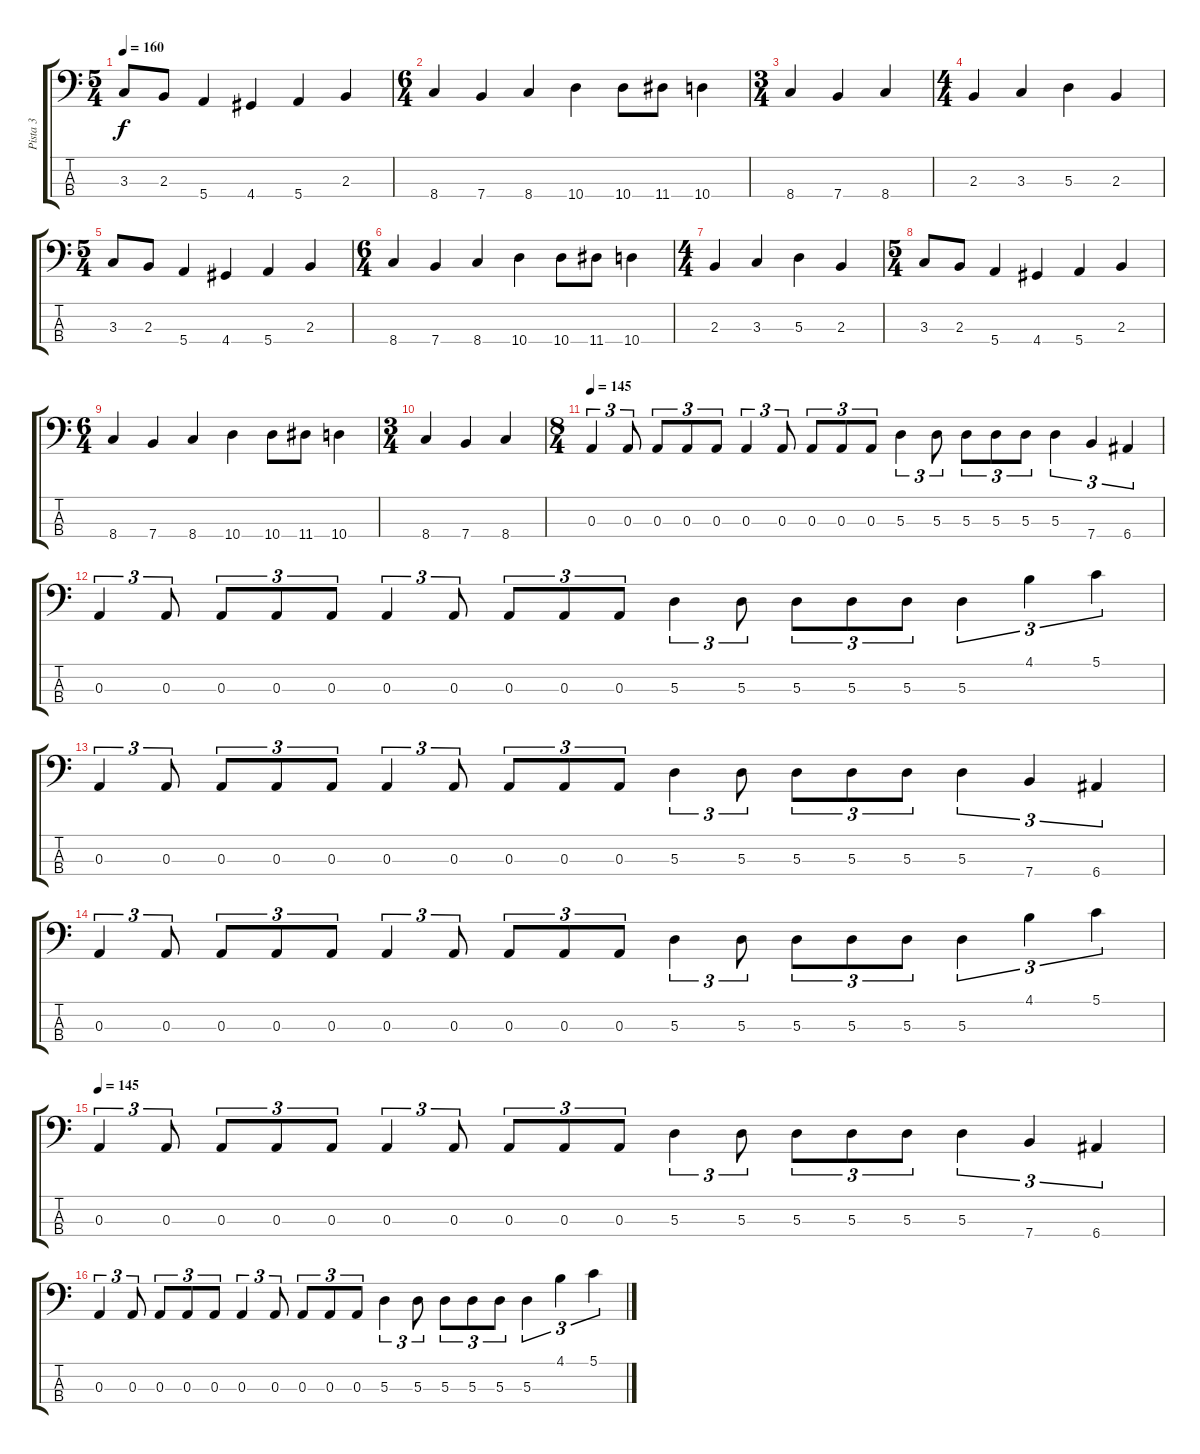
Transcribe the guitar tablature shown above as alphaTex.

\track ("Pista 3" "Pista 3") {instrument electricbassfinger}
\staff {score tabs}
\tuning (G2 D2 A1 E1) {hide}
\ts (5 4)
\tempo 160
\clef f4
\ks c
3.3.8{dy f} 2.3.8 5.4.4 4.4.4 5.4.4 2.3.4 |
\ts (6 4)
8.4.4 7.4.4 8.4.4 10.4.4 10.4.8 11.4.8 10.4.4 |
\ts (3 4)
8.4.4 7.4.4 8.4.4 |
\ts (4 4)
2.3.4 3.3.4 5.3.4 2.3.4 |
\ts (5 4)
3.3.8 2.3.8 5.4.4 4.4.4 5.4.4 2.3.4 |
\ts (6 4)
8.4.4 7.4.4 8.4.4 10.4.4 10.4.8 11.4.8 10.4.4 |
\ts (4 4)
2.3.4 3.3.4 5.3.4 2.3.4 |
\ts (5 4)
3.3.8 2.3.8 5.4.4 4.4.4 5.4.4 2.3.4 |
\ts (6 4)
8.4.4 7.4.4 8.4.4 10.4.4 10.4.8 11.4.8 10.4.4 |
\ts (3 4)
8.4.4 7.4.4 8.4.4 |
\ts (8 4)
\tempo 145
0.3.4{tu (3 2)} 0.3.8{tu (3 2)} 0.3.8{tu (3 2)} 0.3.8{tu (3 2)} 0.3.8{tu (3 2)} 0.3.4{tu (3 2)} 0.3.8{tu (3 2)} 0.3.8{tu (3 2)} 0.3.8{tu (3 2)} 0.3.8{tu (3 2)} 5.3.4{tu (3 2)} 5.3.8{tu (3 2)} 5.3.8{tu (3 2)} 5.3.8{tu (3 2)} 5.3.8{tu (3 2)} 5.3.4{tu (3 2)} 7.4.4{tu (3 2)} 6.4.4{tu (3 2)} |
0.3.4{tu (3 2)} 0.3.8{tu (3 2)} 0.3.8{tu (3 2)} 0.3.8{tu (3 2)} 0.3.8{tu (3 2)} 0.3.4{tu (3 2)} 0.3.8{tu (3 2)} 0.3.8{tu (3 2)} 0.3.8{tu (3 2)} 0.3.8{tu (3 2)} 5.3.4{tu (3 2)} 5.3.8{tu (3 2)} 5.3.8{tu (3 2)} 5.3.8{tu (3 2)} 5.3.8{tu (3 2)} 5.3.4{tu (3 2)} 4.1.4{tu (3 2)} 5.1.4{tu (3 2)} |
0.3.4{tu (3 2)} 0.3.8{tu (3 2)} 0.3.8{tu (3 2)} 0.3.8{tu (3 2)} 0.3.8{tu (3 2)} 0.3.4{tu (3 2)} 0.3.8{tu (3 2)} 0.3.8{tu (3 2)} 0.3.8{tu (3 2)} 0.3.8{tu (3 2)} 5.3.4{tu (3 2)} 5.3.8{tu (3 2)} 5.3.8{tu (3 2)} 5.3.8{tu (3 2)} 5.3.8{tu (3 2)} 5.3.4{tu (3 2)} 7.4.4{tu (3 2)} 6.4.4{tu (3 2)} |
0.3.4{tu (3 2)} 0.3.8{tu (3 2)} 0.3.8{tu (3 2)} 0.3.8{tu (3 2)} 0.3.8{tu (3 2)} 0.3.4{tu (3 2)} 0.3.8{tu (3 2)} 0.3.8{tu (3 2)} 0.3.8{tu (3 2)} 0.3.8{tu (3 2)} 5.3.4{tu (3 2)} 5.3.8{tu (3 2)} 5.3.8{tu (3 2)} 5.3.8{tu (3 2)} 5.3.8{tu (3 2)} 5.3.4{tu (3 2)} 4.1.4{tu (3 2)} 5.1.4{tu (3 2)} |
\tempo 145
0.3.4{tu (3 2)} 0.3.8{tu (3 2)} 0.3.8{tu (3 2)} 0.3.8{tu (3 2)} 0.3.8{tu (3 2)} 0.3.4{tu (3 2)} 0.3.8{tu (3 2)} 0.3.8{tu (3 2)} 0.3.8{tu (3 2)} 0.3.8{tu (3 2)} 5.3.4{tu (3 2)} 5.3.8{tu (3 2)} 5.3.8{tu (3 2)} 5.3.8{tu (3 2)} 5.3.8{tu (3 2)} 5.3.4{tu (3 2)} 7.4.4{tu (3 2)} 6.4.4{tu (3 2)} |
0.3.4{tu (3 2)} 0.3.8{tu (3 2)} 0.3.8{tu (3 2)} 0.3.8{tu (3 2)} 0.3.8{tu (3 2)} 0.3.4{tu (3 2)} 0.3.8{tu (3 2)} 0.3.8{tu (3 2)} 0.3.8{tu (3 2)} 0.3.8{tu (3 2)} 5.3.4{tu (3 2)} 5.3.8{tu (3 2)} 5.3.8{tu (3 2)} 5.3.8{tu (3 2)} 5.3.8{tu (3 2)} 5.3.4{tu (3 2)} 4.1.4{tu (3 2)} 5.1.4{tu (3 2)}
